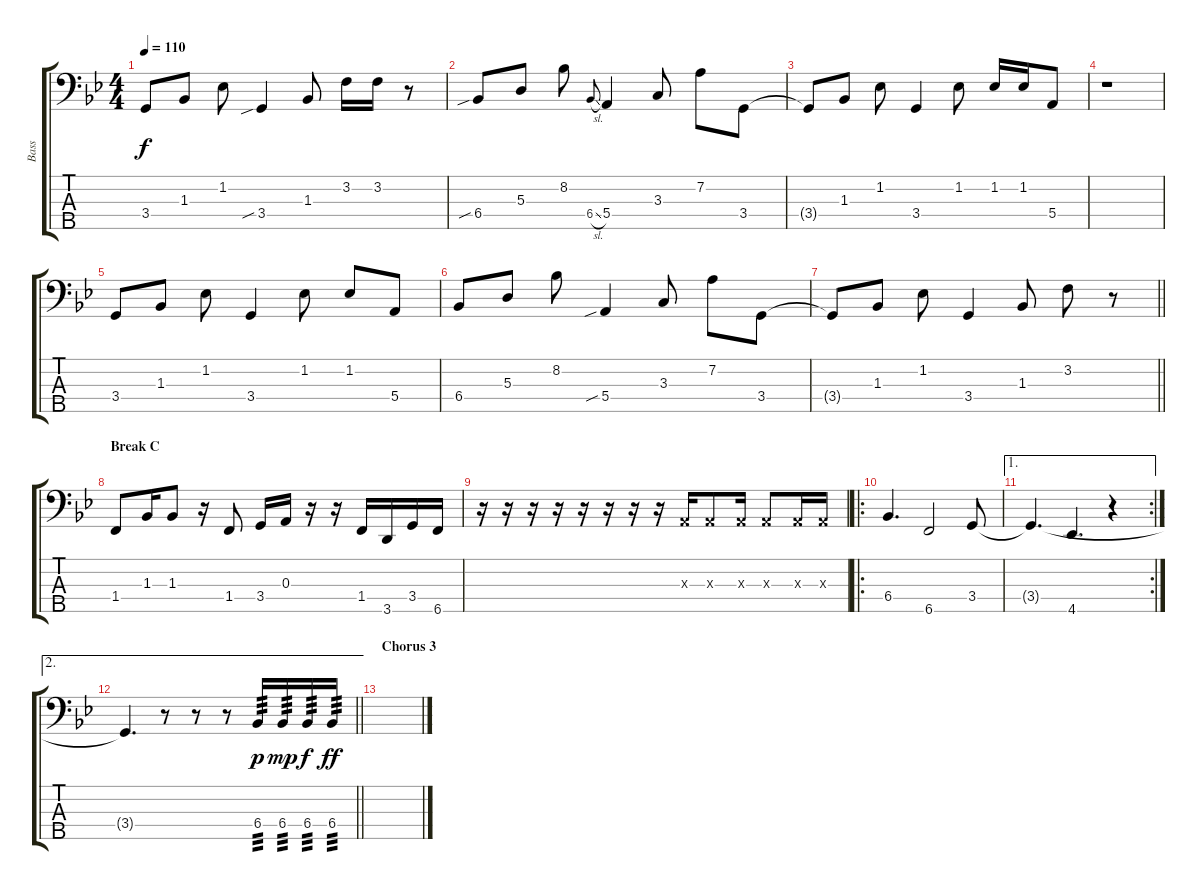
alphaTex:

\track ("Bass" "Bass") {instrument electricbassfinger}
\staff {score tabs}
\tuning (G2 D2 A1 E1 B0) {hide}
\ts (4 4)
\tempo 110
\clef f4
\ks bb
3.4{t}.8{dy f} 1.3.8 1.2.8 3.4{sib}.4 1.3.8 3.2.16 3.2.16 r.8 |
6.4{sib}.8 5.3.8 8.2.8 6.4{sl}.8{gr onbeat} 5.4.4 3.3.8 7.2.8 3.4.8 |
3.4{t}.8 1.3.8 1.2.8 3.4.4 1.2.8 1.2.16 1.2.16 5.4.8 |
r.1 |
3.4.8 1.3.8 1.2.8 3.4.4 1.2.8 1.2.8 5.4.8 |
6.4.8 5.3.8 8.2.8 5.4{sib}.4 3.3.8 7.2.8 3.4.8 |
\barLineRight lightlight
3.4{t}.8 1.3.8 1.2.8 3.4.4 1.3.8 3.2.8 r.8 |
\section ("" "Break C")
1.4.8 1.3.16 1.3.8 r.16 1.4.8 3.4.16 0.3.16 r.16 r.16 1.4.16 3.5.16 3.4.16 6.5.16 |
r.16 r.16 r.16 r.16 r.16 r.16 r.16 r.16 0.3{x}.16 0.3{x}.8 0.3{x}.16 0.3{x}.8 0.3{x}.16 0.3{x}.16 |
\ro
6.4.4{d} 6.5.2 3.4.8 |
\ae 1
\rc 2
3.4{t}.4{d} 4.5.4{d} r.4 |
\ae 2
\barLineRight lightlight
3.4{t}.4{d} r.8 r.8 r.8 6.4.16{tp 3 dy p} 6.4.16{tp 3 dy mp} 6.4.16{tp 3 dy f} 6.4.16{tp 3 dy ff} |
\section ("" "Chorus 3")
